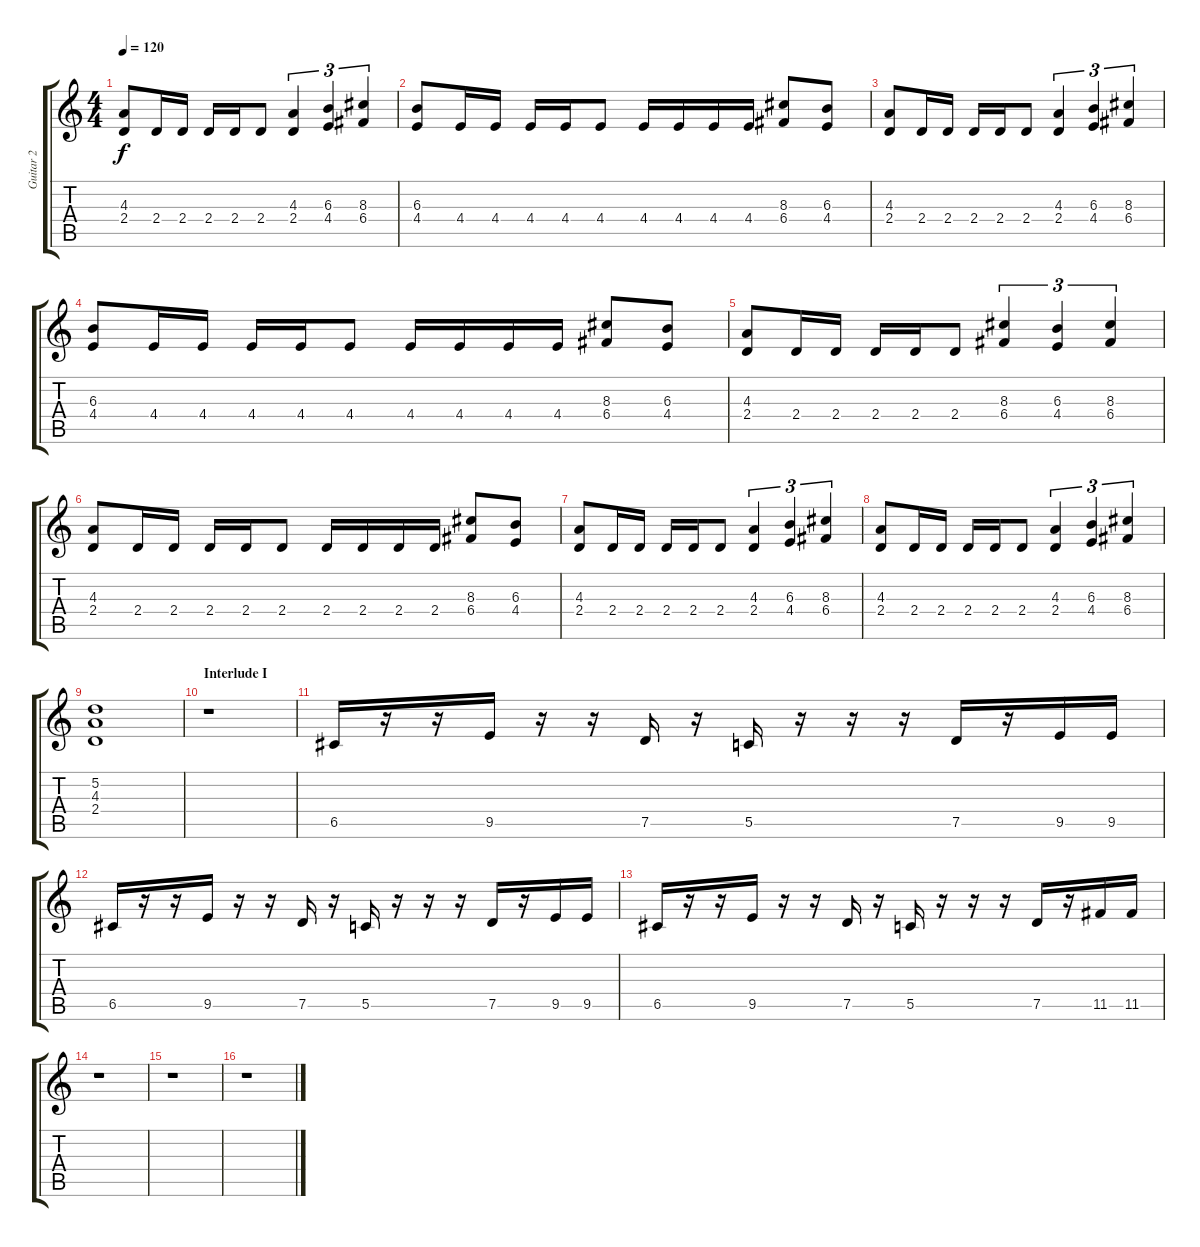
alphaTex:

\track ("Guitar 2" "Guitar 2") {instrument distortionguitar}
\staff {score tabs}
\tuning (D4 A3 F3 C3 G2 D2) {hide}
\ts (4 4)
\tempo 120
\clef g2
\ks c
(4.3 2.4).8{dy f} 2.4.16 2.4.16 2.4.16 2.4.16 2.4.8 (4.3 2.4).4{tu (3 2)} (6.3 4.4).4{tu (3 2)} (8.3 6.4).4{tu (3 2)} |
(6.3 4.4).8 4.4.16 4.4.16 4.4.16 4.4.16 4.4.8 4.4.16 4.4.16 4.4.16 4.4.16 (8.3 6.4).8 (6.3 4.4).8 |
(4.3 2.4).8 2.4.16 2.4.16 2.4.16 2.4.16 2.4.8 (4.3 2.4).4{tu (3 2)} (6.3 4.4).4{tu (3 2)} (8.3 6.4).4{tu (3 2)} |
(6.3 4.4).8 4.4.16 4.4.16 4.4.16 4.4.16 4.4.8 4.4.16 4.4.16 4.4.16 4.4.16 (8.3 6.4).8 (6.3 4.4).8 |
(4.3 2.4).8 2.4.16 2.4.16 2.4.16 2.4.16 2.4.8 (8.3 6.4).4{tu (3 2)} (6.3 4.4).4{tu (3 2)} (8.3 6.4).4{tu (3 2)} |
(4.3 2.4).8 2.4.16 2.4.16 2.4.16 2.4.16 2.4.8 2.4.16 2.4.16 2.4.16 2.4.16 (8.3 6.4).8 (6.3 4.4).8 |
(4.3 2.4).8 2.4.16 2.4.16 2.4.16 2.4.16 2.4.8 (4.3 2.4).4{tu (3 2)} (6.3 4.4).4{tu (3 2)} (8.3 6.4).4{tu (3 2)} |
(4.3 2.4).8 2.4.16 2.4.16 2.4.16 2.4.16 2.4.8 (4.3 2.4).4{tu (3 2)} (6.3 4.4).4{tu (3 2)} (8.3 6.4).4{tu (3 2)} |
(5.2 4.3 2.4).1 |
\section ("" "Interlude I")
r.1 |
6.5.16 r.16 r.16 9.5.16 r.16 r.16 7.5.16 r.16 5.5.16 r.16 r.16 r.16 7.5.16 r.16 9.5.16 9.5.16 |
6.5.16 r.16 r.16 9.5.16 r.16 r.16 7.5.16 r.16 5.5.16 r.16 r.16 r.16 7.5.16 r.16 9.5.16 9.5.16 |
6.5.16 r.16 r.16 9.5.16 r.16 r.16 7.5.16 r.16 5.5.16 r.16 r.16 r.16 7.5.16 r.16 11.5.16 11.5.16 |
r.1 |
r.1 |
r.1
